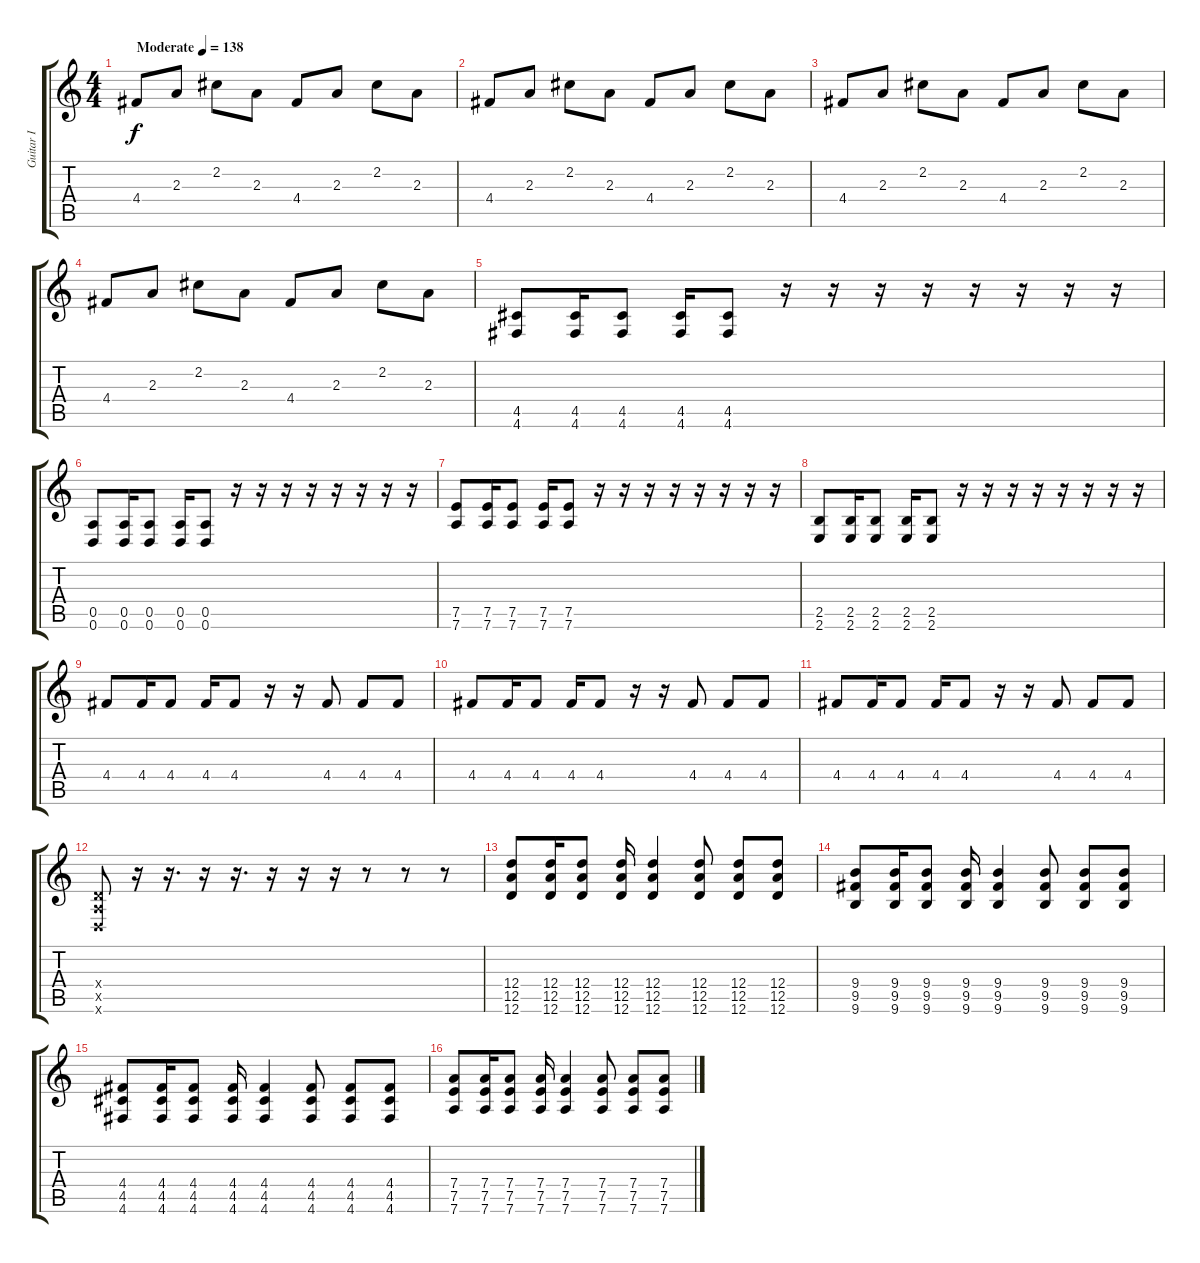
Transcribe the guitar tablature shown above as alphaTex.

\track ("Guitar I" "Guitar I") {instrument distortionguitar}
\staff {score tabs}
\tuning (E4 B3 G3 D3 A2 D2) {hide}
\ts (4 4)
\tempo (138 "Moderate")
\clef g2
\ks c
4.4.8{dy f instrument distortionguitar} 2.3.8 2.2.8 2.3.8 4.4.8 2.3.8 2.2.8 2.3.8 |
4.4.8 2.3.8 2.2.8 2.3.8 4.4.8 2.3.8 2.2.8 2.3.8 |
4.4.8 2.3.8 2.2.8 2.3.8 4.4.8 2.3.8 2.2.8 2.3.8 |
4.4.8 2.3.8 2.2.8 2.3.8 4.4.8 2.3.8 2.2.8 2.3.8 |
(4.5 4.6).8 (4.5 4.6).16 (4.5 4.6).8 (4.5 4.6).16 (4.5 4.6).8 r.16 r.16 r.16 r.16 r.16 r.16 r.16 r.16 |
(0.5 0.6).8 (0.5 0.6).16 (0.5 0.6).8 (0.5 0.6).16 (0.5 0.6).8 r.16 r.16 r.16 r.16 r.16 r.16 r.16 r.16 |
(7.5 7.6).8 (7.5 7.6).16 (7.5 7.6).8 (7.5 7.6).16 (7.5 7.6).8 r.16 r.16 r.16 r.16 r.16 r.16 r.16 r.16 |
(2.5 2.6).8 (2.5 2.6).16 (2.5 2.6).8 (2.5 2.6).16 (2.5 2.6).8 r.16 r.16 r.16 r.16 r.16 r.16 r.16 r.16 |
4.4.8 4.4.16 4.4.8 4.4.16 4.4.8 r.16 r.16 4.4.8 4.4.8 4.4.8 |
4.4.8 4.4.16 4.4.8 4.4.16 4.4.8 r.16 r.16 4.4.8 4.4.8 4.4.8 |
4.4.8 4.4.16 4.4.8 4.4.16 4.4.8 r.16 r.16 4.4.8 4.4.8 4.4.8 |
(0.4{x} 0.5{x} 0.6{x}).8 r.16 r.16{d} r.16 r.16{d} r.16 r.16 r.16 r.8 r.8 r.8 |
(12.4 12.5 12.6).8 (12.4 12.5 12.6).16 (12.4 12.5 12.6).8 (12.4 12.5 12.6).16 (12.4 12.5 12.6).4 (12.4 12.5 12.6).8 (12.4 12.5 12.6).8 (12.4 12.5 12.6).8 |
(9.4 9.5 9.6).8 (9.4 9.5 9.6).16 (9.4 9.5 9.6).8 (9.4 9.5 9.6).16 (9.4 9.5 9.6).4 (9.4 9.5 9.6).8 (9.4 9.5 9.6).8 (9.4 9.5 9.6).8 |
(4.4 4.5 4.6).8 (4.4 4.5 4.6).16 (4.4 4.5 4.6).8 (4.4 4.5 4.6).16 (4.4 4.5 4.6).4 (4.4 4.5 4.6).8 (4.4 4.5 4.6).8 (4.4 4.5 4.6).8 |
(7.4 7.5 7.6).8 (7.4 7.5 7.6).16 (7.4 7.5 7.6).8 (7.4 7.5 7.6).16 (7.4 7.5 7.6).4 (7.4 7.5 7.6).8 (7.4 7.5 7.6).8 (7.4 7.5 7.6).8
